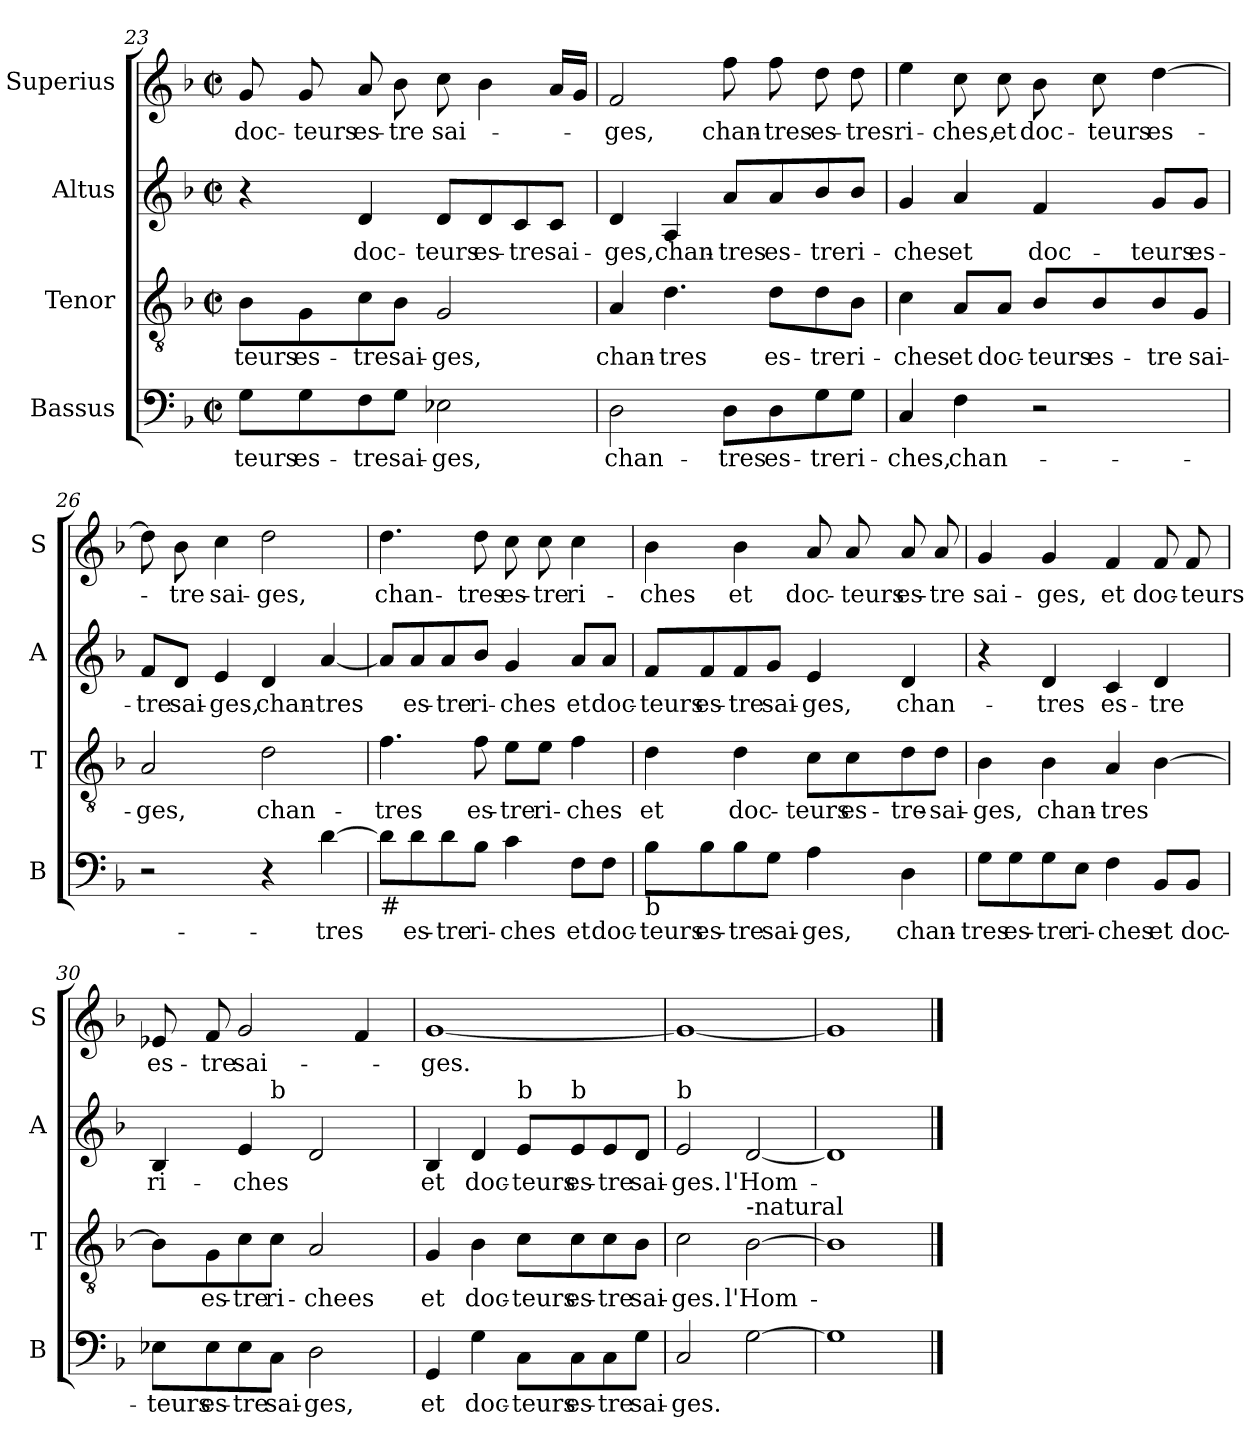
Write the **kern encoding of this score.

**kern	**text	**kern	**text	**kern	**text	**kern	**text
*part4	*part4	*part3	*part3	*part2	*part2	*part1	*part1
*staff4	*staff4	*staff3	*staff3	*staff2	*staff2	*staff1	*staff1
*I"Bassus	*	*I"Tenor	*	*I"Altus	*	*I"Superius	*
*I'B	*	*I'T	*	*I'A	*	*I'S	*
*clefF4	*	*clefGv2	*	*clefG2	*	*clefG2	*
*k[b-]	*	*k[b-]	*	*k[b-]	*	*k[b-]	*
*F:	*	*F:	*	*F:	*	*F:	*
*M2/2	*	*M2/2	*	*M2/2	*	*M2/2	*
*met(c|)	*	*met(c|)	*	*met(c|)	*	*met(c|)	*
=23	=23	=23	=23	=23	=23	=23	=23
8G\L	-teurs	8B-\L	-teurs	4r	.	8g/	doc-
8G\	es-	8G\	es-	.	.	8g/	-teurs
8F\	-tre	8c\	-tre	4d/	doc-	8a/	es-
8G\J	sai-	8B-\J	sai-	.	.	8b-\	-tre
2E-X\	-ges,	2G/	-ges,	8d/L	-teurs	8cc\	sai-
.	.	.	.	8d/	es-	4b-\	.
.	.	.	.	8c/	-tre	.	.
.	.	.	.	8c/J	sai-	16a/LL	.
.	.	.	.	.	.	16g/JJ	.
=24	=24	=24	=24	=24	=24	=24	=24
2D\	chan-	4A/	chan-	4d/	-ges,	2f/	-ges,
.	.	4.d\	-tres	4A/	chan-	.	.
8D\L	-tres	.	.	8a/L	-tres	8ff\	chan-
8D\	es-	8d\L	es-	8a/	es-	8ff\	-tres
8G\	-tre	8d\	-tre	8b-/	-tre	8dd\	es-
8G\J	ri-	8B-\J	ri-	8b-/J	ri-	8dd\	-tres
!!LO:LB:g=z
=25	=25	=25	=25	=25	=25	=25	=25
4C/	-ches,	4c\	-ches	4g/	-ches	4ee\	ri-
4F\	chan-	8A/L	et	4a/	et	8cc\	-ches,
.	.	8A/J	doc-	.	.	8cc\	et
2r	.	8B-/L	-teurs	4f/	doc-	8b-\	doc-
.	.	8B-/	es-	.	.	8cc\	-teurs
.	.	8B-/	-tre	8g/L	-teurs	[4dd\	es-
.	.	8G/J	sai-	8g/J	es-	.	.
=26	=26	=26	=26	=26	=26	=26	=26
2r	.	2A/	-ges,	8f/L	-tre	8dd\]	.
.	.	.	.	8d/J	sai-	8b-\	-tre
.	.	.	.	4e/	-ges,	4cc\	sai-
4r	.	2d\	chan-	4d/	chan-	2dd\	-ges,
[4d\	-tres	.	.	[4a/	-tres	.	.
=27	=27	=27	=27	=27	=27	=27	=27
!LO:TX:b:t=#	!	!	!	!	!	!	!
8d\L]	.	4.f\	-tres	8a/L]	.	4.dd\	chan-
8d\	es-	.	.	8a/	es-	.	.
8d\	-tre	.	.	8a/	-tre	.	.
8B-\J	ri-	8f\	es-	8b-/J	ri-	8dd\	-tres
4c\	-ches	8e\L	-tre	4g/	-ches	8cc\	es-
.	.	8e\J	ri-	.	.	8cc\	-tre
8F\L	et	4f\	-ches	8a/L	et	4cc\	ri-
8F\J	doc-	.	.	8a/J	doc-	.	.
=28	=28	=28	=28	=28	=28	=28	=28
!LO:TX:b:t=b	!	!	!	!	!	!	!
8B-\L	-teurs	4d\	et	8f/L	-teurs	4b-\	-ches
8B-\	es-	.	.	8f/	es-	.	.
8B-\	-tre	4d\	doc-	8f/	-tre	4b-\	et
8G\J	sai-	.	.	8g/J	sai-	.	.
4A\	-ges,	8c\L	-teurs	4e/	-ges,	8a/	doc-
.	.	8c\	es-	.	.	8a/	-teurs
4D\	chan-	8d\	-tre-	4d/	chan-	8a/	es-
.	.	8d\J	-sai-	.	.	8a/	-tre
!!LO:LB:g=z
=29	=29	=29	=29	=29	=29	=29	=29
8G\L	-tres	4B-\	-ges,	4r	.	4g/	sai-
8G\	es-	.	.	.	.	.	.
8G\	-tre	4B-\	chan-	4d/	-tres	4g/	-ges,
8E\J	ri-	.	.	.	.	.	.
4F\	-ches	4A/	-tres	4c/	es-	4f/	et
8BB-/L	et	[4B-\	.	4d/	-tre	8f/	doc-
8BB-/J	doc-	.	.	.	.	8f/	-teurs
=30	=30	=30	=30	=30	=30	=30	=30
*	*	*	*	*^	*	*	*
8E-X\L	-teurs	8B-\L]	.	4B-/	4.ryy	ri-	8e-X/	es-
8E-\	es-	8G\	es-	.	.	.	8f/	-tre
8E-\	-tre	8c\	-tre	4e/	.	-ches	2g/	sai-
!	!	!	!	!	!LO:TX:a:t=b	!	!	!
8C\J	sai-	8c\J	ri-	.	2ryy	.	.	.
2D\	-ges,	2A/	-chees	2d/	.	.	.	.
.	.	.	.	.	.	.	4f/	.
.	.	.	.	.	8ryy	.	.	.
*	*	*	*	*v	*v	*	*	*
=31	=31	=31	=31	=31	=31	=31	=31
4GG/	et	4G/	et	4B-/	et	[1g	-ges.
4G\	doc-	4B-\	doc-	4d/	doc-	.	.
!	!	!	!	!LO:TX:a:t=b	!	!	!
8C\L	-teurs	8c\L	-teurs	8e/L	-teurs	.	.
!	!	!	!	!LO:TX:a:t=b	!	!	!
8C\	es-	8c\	es-	8e/	es-	.	.
8C\	-tre	8c\	-tre	8e/	-tre	.	.
8G\J	sai-	8B-\J	sai-	8d/J	sai-	.	.
=32	=32	=32	=32	=32	=32	=32	=32
!	!	!	!	!LO:TX:a:t=b	!	!	!
2C/	-ges.	2c\	-ges.	2e/	-ges.	1g_	.
!	!	!LO:TX:a:t=-natural	!	!	!	!	!
[2G\	.	[2B-\	l'Hom-	[2d/	l'Hom-	.	.
=33	=33	=33	=33	=33	=33	=33	=33
1G]	.	1B-]	.	1d]	.	1g]	.
==	==	==	==	==	==	==	==
*-	*-	*-	*-	*-	*-	*-	*-
